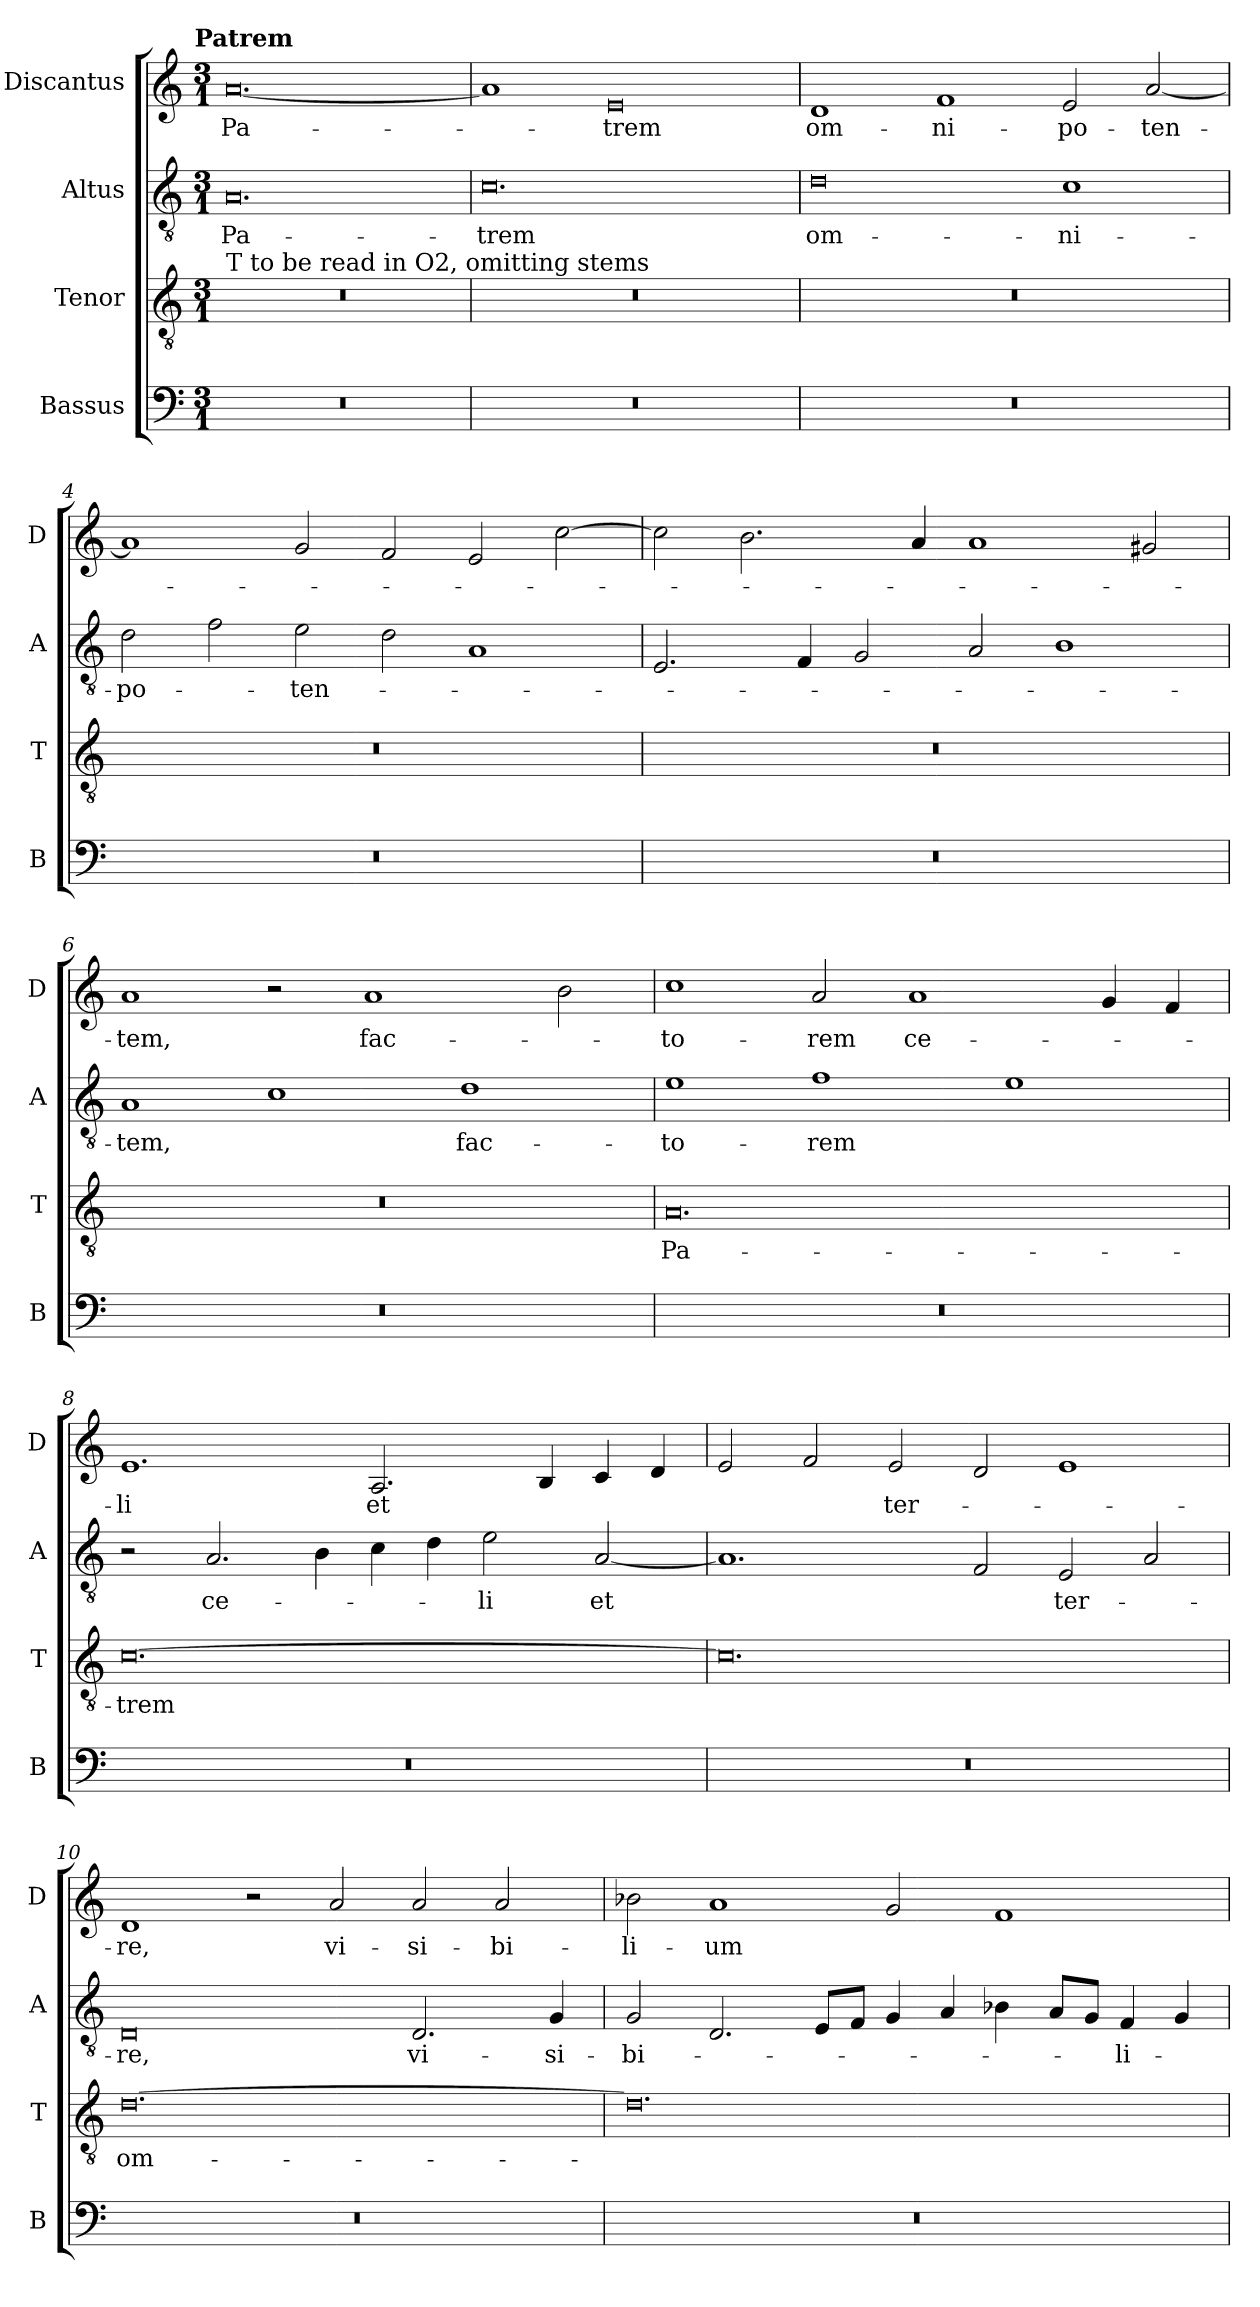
**kern	**kern	**text	**kern	**text	**kern	**text
*part4	*part3	*part3	*part2	*part2	*part1	*part1
*staff4	*staff3	*staff3	*staff2	*staff2	*staff1	*staff1
*I"Bassus	*I"Tenor	*	*I"Altus	*	*I"Discantus	*
*I'B	*I'T	*	*I'A	*	*I'D	*
*clefF4	*clefGv2	*	*clefGv2	*	*clefG2	*
*k[]	*k[]	*	*k[]	*	*k[]	*
!!LO:TX:omd:t=Patrem
*M3/1	*M3/1	*	*M3/1	*	*M3/1	*
*MM300	*MM300	*	*MM300	*	*MM300	*
=1	=1	=1	=1	=1	=1	=1
!	!LO:TX:a:t=T to be read in O2, omitting stems	!	!	!	!	!
0.r	0.r	.	0.A	Pa-	[0.a	Pa-
=2	=2	=2	=2	=2	=2	=2
0.r	0.r	.	0.c	-trem	1a]	.
.	.	.	.	.	0e	-trem
=3	=3	=3	=3	=3	=3	=3
0.r	0.r	.	0d	om-	1d	om-
.	.	.	.	.	1f	-ni-
.	.	.	1c	-ni-	2e	-po-
.	.	.	.	.	[2a	-ten-
=4	=4	=4	=4	=4	=4	=4
0.r	0.r	.	2d	-po-	1a]	.
.	.	.	2f	.	.	.
.	.	.	2e	-ten-	2g	.
.	.	.	2d	.	2f	.
.	.	.	1A	.	2e	.
.	.	.	.	.	[2cc	.
=5	=5	=5	=5	=5	=5	=5
0.r	0.r	.	2.E	.	2cc]	.
.	.	.	.	.	2.b	.
.	.	.	4F	.	.	.
.	.	.	2G	.	.	.
.	.	.	.	.	4a	.
.	.	.	2A	.	1a	.
.	.	.	1B	.	.	.
.	.	.	.	.	2g#X	.
=6	=6	=6	=6	=6	=6	=6
0.r	0.r	.	1A	-tem,	1a	-tem,
.	.	.	1c	.	2r	.
.	.	.	.	.	1a	fac-
.	.	.	1d	fac-	.	.
.	.	.	.	.	2b	.
=7	=7	=7	=7	=7	=7	=7
0.r	0.A	Pa-	1e	-to-	1cc	-to-
.	.	.	1f	-rem	2a	-rem
.	.	.	.	.	1a	ce-
.	.	.	1e	.	.	.
.	.	.	.	.	4g	.
.	.	.	.	.	4f	.
=8	=8	=8	=8	=8	=8	=8
0.r	[0.c	-trem	2r	.	1.e	-li
.	.	.	2.A	ce-	.	.
.	.	.	4B	.	.	.
.	.	.	4c	.	2.A	et
.	.	.	4d	.	.	.
.	.	.	2e	-li	.	.
.	.	.	.	.	4B	.
.	.	.	[2A	et	4c	.
.	.	.	.	.	4d	.
=9	=9	=9	=9	=9	=9	=9
0.r	0.c]	.	1.A]	.	2e	.
.	.	.	.	.	2f	.
.	.	.	.	.	2e	ter-
.	.	.	2F	.	2d	.
.	.	.	2E	ter-	1e	.
.	.	.	2A	.	.	.
=10	=10	=10	=10	=10	=10	=10
0.r	[0.d	om-	0D	-re,	1d	-re,
.	.	.	.	.	2r	.
.	.	.	.	.	2a	vi-
.	.	.	2.D	vi-	2a	-si-
.	.	.	.	.	2a	-bi-
.	.	.	4G	-si-	.	.
=11	=11	=11	=11	=11	=11	=11
0.r	0.d]	.	2G	-bi-	2b-X	-li-
.	.	.	2.D	.	1a	-um
.	.	.	8EL	.	.	.
.	.	.	8FJ	.	.	.
.	.	.	4G	.	2g	.
.	.	.	4A	.	.	.
.	.	.	4B-X	.	1f	.
.	.	.	8AL	.	.	.
.	.	.	8GJ	.	.	.
.	.	.	4F	-li-	.	.
.	.	.	4G	.	.	.
=	=	=	=	=	=	=
*-	*-	*-	*-	*-	*-	*-
